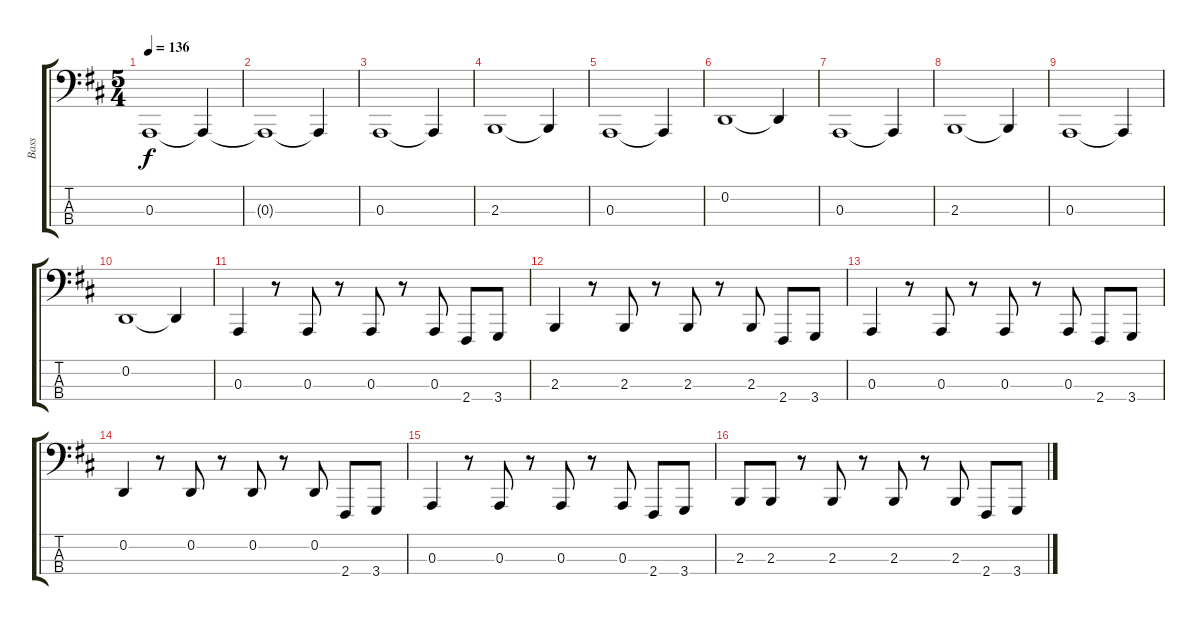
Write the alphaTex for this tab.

\track ("Bass" "Bass") {instrument lead8bassandlead}
\staff {score tabs}
\tuning (G2 D2 A1 E1) {hide}
\ts (5 4)
\tempo 136
\clef f4
\ks d
0.3.1{dy f} 0.3{t}.4 |
0.3{t}.1 0.3{t}.4 |
0.3.1 0.3{t}.4 |
2.3.1 2.3{t}.4 |
0.3.1 0.3{t}.4 |
0.2.1 0.2{t}.4 |
0.3.1 0.3{t}.4 |
2.3.1 2.3{t}.4 |
0.3.1 0.3{t}.4 |
0.2.1 0.2{t}.4 |
0.3.4 r.8 0.3.8 r.8 0.3.8 r.8 0.3.8 2.4.8 3.4.8 |
2.3.4 r.8 2.3.8 r.8 2.3.8 r.8 2.3.8 2.4.8 3.4.8 |
0.3.4 r.8 0.3.8 r.8 0.3.8 r.8 0.3.8 2.4.8 3.4.8 |
0.2.4 r.8 0.2.8 r.8 0.2.8 r.8 0.2.8 2.4.8 3.4.8 |
0.3.4 r.8 0.3.8 r.8 0.3.8 r.8 0.3.8 2.4.8 3.4.8 |
2.3.8 2.3.8 r.8 2.3.8 r.8 2.3.8 r.8 2.3.8 2.4.8 3.4.8
